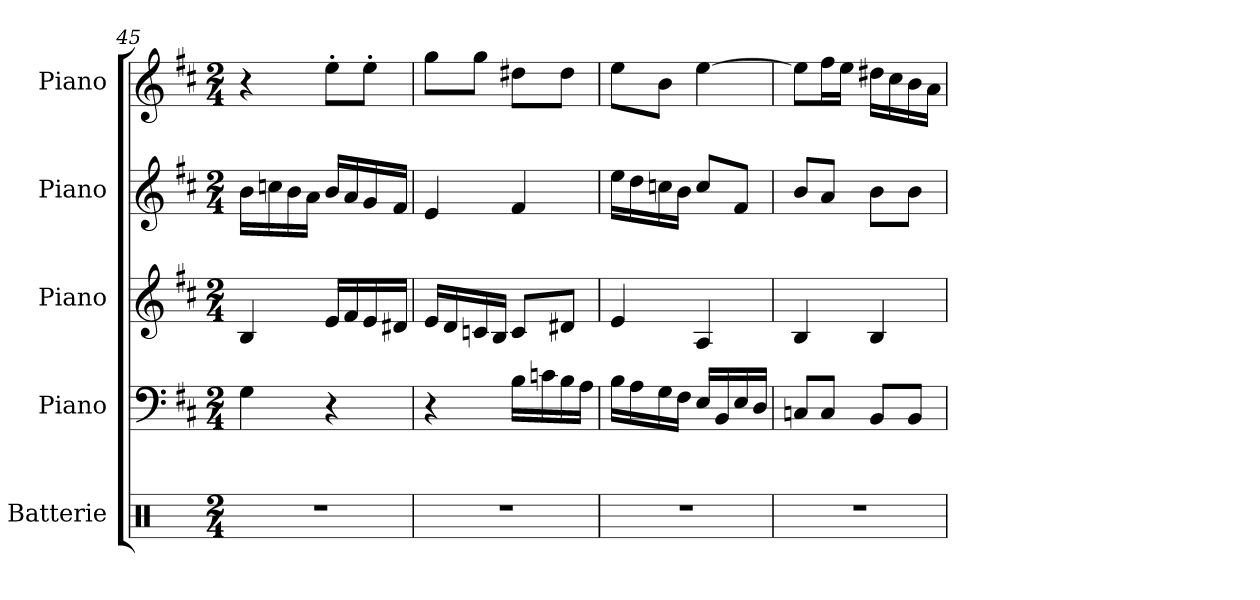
**kern	**kern	**kern	**kern	**kern
*part5	*part4	*part3	*part2	*part1
*staff5	*staff4	*staff3	*staff2	*staff1
*I"Batterie	*I"Piano	*I"Piano	*I"Piano	*I"Piano
*I'Batt.	*I'Pia.	*I'Pia.	*I'Pia.	*I'Pia.
*clefX	*clefF4	*clefG2	*clefG2	*clefG2
*k[]	*k[f#c#]	*k[f#c#]	*k[f#c#]	*k[f#c#]
*M2/4	*M2/4	*M2/4	*M2/4	*M2/4
=45	=45	=45	=45	=45
2r	4G\	4B/	16b\LL	4r
.	.	.	16ccn\	.
.	.	.	16b\	.
.	.	.	16a\JJ	.
.	4r	16e/LL	16b/LL	8ee'\L
.	.	16f#/	16a/	.
.	.	16e/	16g/	8ee'\J
.	.	16d#X/JJ	16f#/JJ	.
=46	=46	=46	=46	=46
2r	4r	16e/LL	4e/	8gg\L
.	.	16d/	.	.
.	.	16cn/	.	8gg\J
.	.	16B/JJ	.	.
.	16B\LL	8c/L	4f#/	8dd#X\L
.	16cn\	.	.	.
.	16B\	8d#X/J	.	8dd#\J
.	16A\JJ	.	.	.
!!LO:LB:g=z
=47	=47	=47	=47	=47
2r	16B\LL	4e/	16ee\LL	8ee\L
.	16A\	.	16dd\	.
.	16G\	.	16ccn\	8b\J
.	16F#\JJ	.	16b\JJ	.
.	16E/LL	4A/	8cc/L	[4ee\
.	16BB/	.	.	.
.	16E/	.	8f#/J	.
.	16D/JJ	.	.	.
=48	=48	=48	=48	=48
2r	8Cn/L	4B/	8b/L	8ee\L]
.	8C/J	.	8a/J	16ff#\L
.	.	.	.	16ee\JJ
.	8BB/L	4B/	8b\L	16dd#X\LL
.	.	.	.	16cc#\
.	8BB/J	.	8b\J	16b\
.	.	.	.	16a\JJ
=	=	=	=	=
*-	*-	*-	*-	*-
